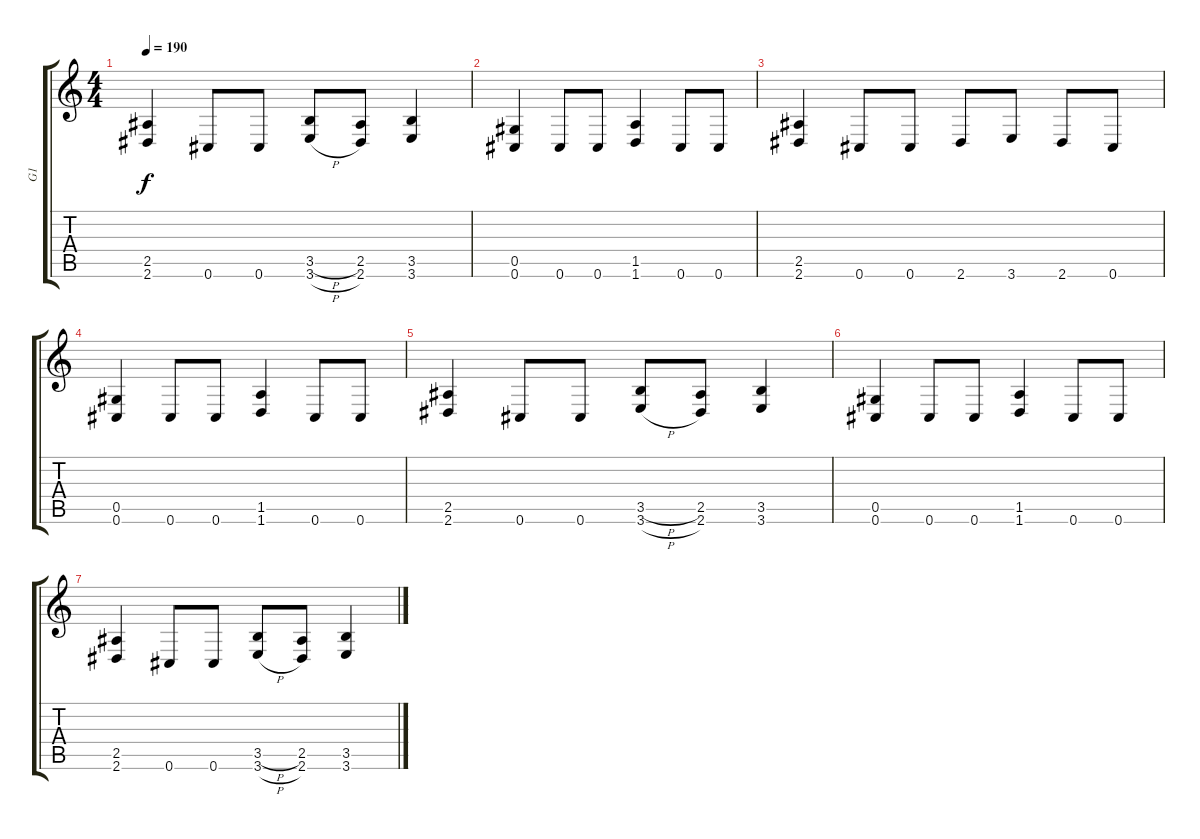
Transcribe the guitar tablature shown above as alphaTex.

\track ("G1" "G1") {instrument distortionguitar}
\staff {score tabs}
\tuning (Eb4 Bb3 Gb3 Db3 Ab2 Db2) {hide}
\ts (4 4)
\tempo 190
\clef g2
\ks c
(2.5 2.6).4{dy f} 0.6.8 0.6.8 (3.5{h} 3.6{h}).8 (2.5 2.6).8 (3.5 3.6).4 |
(0.5 0.6).4 0.6.8 0.6.8 (1.5 1.6).4 0.6.8 0.6.8 |
(2.5 2.6).4 0.6.8 0.6.8 2.6.8 3.6.8 2.6.8 0.6.8 |
(0.5 0.6).4 0.6.8 0.6.8 (1.5 1.6).4 0.6.8 0.6.8 |
(2.5 2.6).4 0.6.8 0.6.8 (3.5{h} 3.6{h}).8 (2.5 2.6).8 (3.5 3.6).4 |
(0.5 0.6).4 0.6.8 0.6.8 (1.5 1.6).4 0.6.8 0.6.8 |
(2.5 2.6).4 0.6.8 0.6.8 (3.5{h} 3.6{h}).8 (2.5 2.6).8 (3.5 3.6).4
